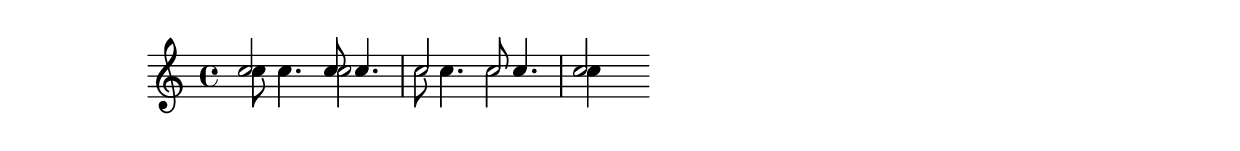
\version "2.1.36"
\header {
    texidoc =

    "If @code{merge-differently-headed} is enabled, then
open note heads may be merged with black noteheads, but only
if the black note heads are from 8th or shorter notes.
"
    
}

\paper { raggedright= ##t }


\score {
    \context Staff \notes \relative c'' <<
	{
	    c2 c8 c4.
	    
	    \override Staff.NoteCollision  #'merge-differently-headed = ##t
	    c2 c8 c4.
	    c2
	}\\
	{
	    c8 c4. c2
	    
	    c8 c4. c2
	    c4
	}
    >>
}
